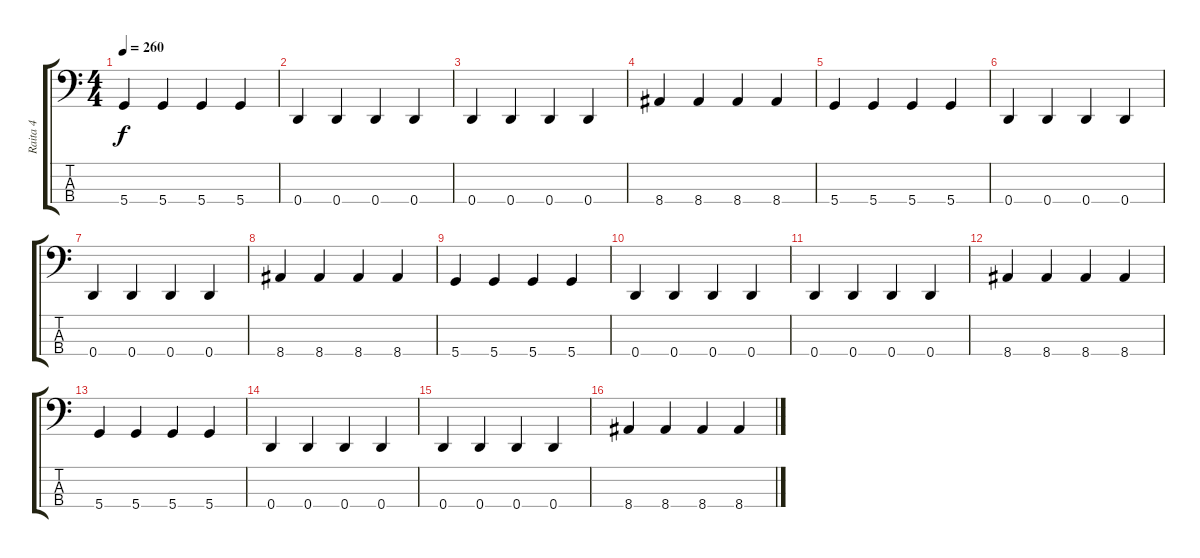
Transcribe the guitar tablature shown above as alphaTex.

\track ("Raita 4" "Raita 4") {instrument electricbassfinger}
\staff {score tabs}
\tuning (G2 D2 A1 D1) {hide}
\ts (4 4)
\tempo 260
\clef f4
\ks c
5.4.4{dy f} 5.4.4 5.4.4 5.4.4 |
0.4.4 0.4.4 0.4.4 0.4.4 |
0.4.4 0.4.4 0.4.4 0.4.4 |
8.4.4 8.4.4 8.4.4 8.4.4 |
5.4.4 5.4.4 5.4.4 5.4.4 |
0.4.4 0.4.4 0.4.4 0.4.4 |
0.4.4 0.4.4 0.4.4 0.4.4 |
8.4.4 8.4.4 8.4.4 8.4.4 |
5.4.4 5.4.4 5.4.4 5.4.4 |
0.4.4 0.4.4 0.4.4 0.4.4 |
0.4.4 0.4.4 0.4.4 0.4.4 |
8.4.4 8.4.4 8.4.4 8.4.4 |
5.4.4 5.4.4 5.4.4 5.4.4 |
0.4.4 0.4.4 0.4.4 0.4.4 |
0.4.4 0.4.4 0.4.4 0.4.4 |
8.4.4 8.4.4 8.4.4 8.4.4
